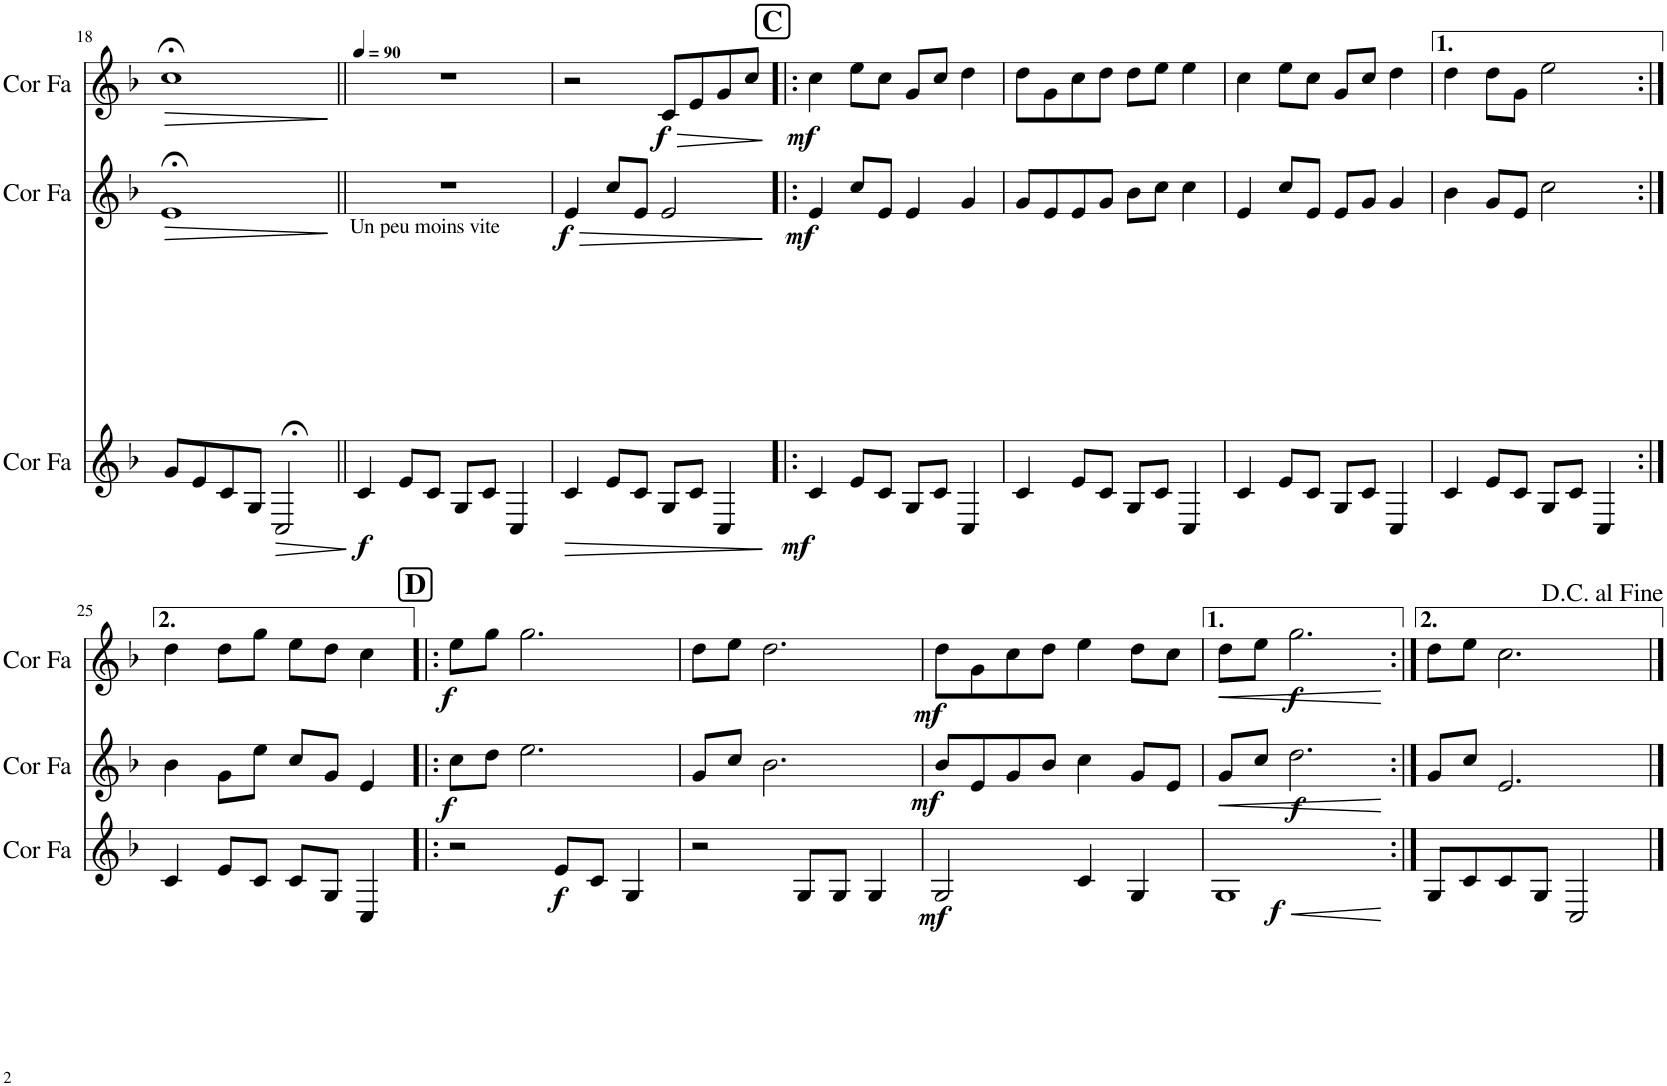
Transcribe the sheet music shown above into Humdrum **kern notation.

**kern	**dynam	**kern	**dynam	**kern	**dynam
*part3	*part3	*part2	*part2	*part1	*part1
*staff3	*staff3	*staff2	*staff2	*staff1	*staff1
*I"Cor en Fa	*	*I"Cor en Fa	*	*I"Cor en Fa	*
*I'Cor Fa	*	*I'Cor Fa	*	*I'Cor Fa	*
!!LO:PB:g=z
*clefG2	*	*clefG2	*	*clefG2	*
*Trd4c7	*	*Trd4c7	*	*Trd4c7	*
*k[b-]	*	*k[b-]	*	*k[b-]	*
*M4/4	*	*M4/4	*	*M4/4	*
=18	=18	=18	=18	=18	=18
!	!	!	!LO:HP:b	!	!LO:HP:b
8g/L	.	1e;<	>	1cc;<	>
8e/	.	.	.	.	.
8c/	.	.	.	.	.
8G/J	.	.	.	.	.
!	!LO:HP:b	!	!	!	!
2C;</	>	.	.	.	.
.	]	.	]	.	]
=19||	=19||	=19||	=19||	=19||	=19||
*	*	*	*	*MM90	*
!LO:TX:a:t=Un peu moins vite	!	!	!	!	!
!	!LO:DY:b	!	!	!	!
4c/	f	1r	.	1r	.
8e/L	.	.	.	.	.
8c/J	.	.	.	.	.
8G/L	.	.	.	.	.
8c/J	.	.	.	.	.
4C/	.	.	.	.	.
=20	=20	=20	=20	=20	=20
!	!LO:HP:b	!	!LO:HP:b	!	!
!	!	!	!LO:DY:n=1:b	!	!
4c/	>	4e/	> f	2r	.
8e/L	.	8cc/L	.	.	.
8c/J	.	8e/J	.	.	.
!	!	!	!	!	!LO:HP:b
!	!	!	!	!	!LO:DY:n=1:b
8G/L	.	2e/	.	8c/L	> f
8c/J	.	.	.	8e/	.
4C/	.	.	.	8g/	.
.	.	.	.	8cc/J	.
.	]	.	]	.	]
!!LO:REH:place=s1:a:B:cj:fs=14:t=C
=21!|:	=21!|:	=21!|:	=21!|:	=21!|:	=21!|:
!	!LO:DY:b	!	!LO:DY:b	!	!LO:DY:b
4c/	mf	4e/	mf	4cc\	mf
8e/L	.	8cc/L	.	8ee\L	.
8c/J	.	8e/J	.	8cc\J	.
8G/L	.	4e/	.	8g/L	.
8c/J	.	.	.	8cc/J	.
4C/	.	4g/	.	4dd\	.
=22	=22	=22	=22	=22	=22
4c/	.	8g/L	.	8dd\L	.
.	.	8e/	.	8g\	.
8e/L	.	8e/	.	8cc\	.
8c/J	.	8g/J	.	8dd\J	.
8G/L	.	8b-\L	.	8dd\L	.
8c/J	.	8cc\J	.	8ee\J	.
4C/	.	4cc\	.	4ee\	.
=23	=23	=23	=23	=23	=23
4c/	.	4e/	.	4cc\	.
8e/L	.	8cc/L	.	8ee\L	.
8c/J	.	8e/J	.	8cc\J	.
8G/L	.	8e/L	.	8g/L	.
8c/J	.	8g/J	.	8cc/J	.
4C/	.	4g/	.	4dd\	.
=24	=24	=24	=24	=24	=24
4c/	.	4b-\	.	4dd\	.
8e/L	.	8g/L	.	8dd\L	.
8c/J	.	8e/J	.	8g\J	.
8G/L	.	2cc\	.	2ee\	.
8c/J	.	.	.	.	.
4C/	.	.	.	.	.
!!LO:LB:g=z
=25:|!	=25:|!	=25:|!	=25:|!	=25:|!	=25:|!
4c/	.	4b-\	.	4dd\	.
8e/L	.	8g\L	.	8dd\L	.
8c/J	.	8ee\J	.	8gg\J	.
8c/L	.	8cc/L	.	8ee\L	.
8G/J	.	8g/J	.	8dd\J	.
4C/	.	4e/	.	4cc\	.
!!LO:REH:place=s1:a:B:cj:fs=14:t=D
=26!|:	=26!|:	=26!|:	=26!|:	=26!|:	=26!|:
!	!	!	!LO:DY:b	!	!LO:DY:b
2r	.	8cc\L	f	8ee\L	f
.	.	8dd\J	.	8gg\J	.
.	.	2.ee\	.	2.gg\	.
!	!LO:DY:b	!	!	!	!
8e/L	f	.	.	.	.
8c/J	.	.	.	.	.
4G/	.	.	.	.	.
=27	=27	=27	=27	=27	=27
2r	.	8g/L	.	8dd\L	.
.	.	8cc/J	.	8ee\J	.
.	.	2.b-\	.	2.dd\	.
8G/L	.	.	.	.	.
8G/J	.	.	.	.	.
4G/	.	.	.	.	.
=28	=28	=28	=28	=28	=28
!	!LO:DY:b	!	!LO:DY:b	!	!LO:DY:b
2G/	mf	8b-/L	mf	8dd\L	mf
.	.	8e/	.	8g\	.
.	.	8g/	.	8cc\	.
.	.	8b-/J	.	8dd\J	.
4c/	.	4cc\	.	4ee\	.
4G/	.	8g/L	.	8dd\L	.
.	.	8e/J	.	8cc\J	.
=29	=29	=29	=29	=29	=29
!	!LO:HP:b	!	!LO:HP:b	!	!LO:HP:b
!	!LO:DY:n=1:b	!	!	!	!
1G	< f	8g/L	<	8dd\L	<
.	.	8cc/J	.	8ee\J	.
!	!	!	!LO:DY:b	!	!LO:DY:b
.	.	2.dd\	f	2.gg\	f
.	[	.	[	.	[
=30:|!	=30:|!	=30:|!	=30:|!	=30:|!	=30:|!
8G/L	.	8g/L	.	8dd\L	.
8c/	.	8cc/J	.	8ee\J	.
8c/	.	2.e/	.	2.cc\	.
8G/J	.	.	.	.	.
2C/	.	.	.	.	.
==	==	==	==	==	==
*-	*-	*-	*-	*-	*-
